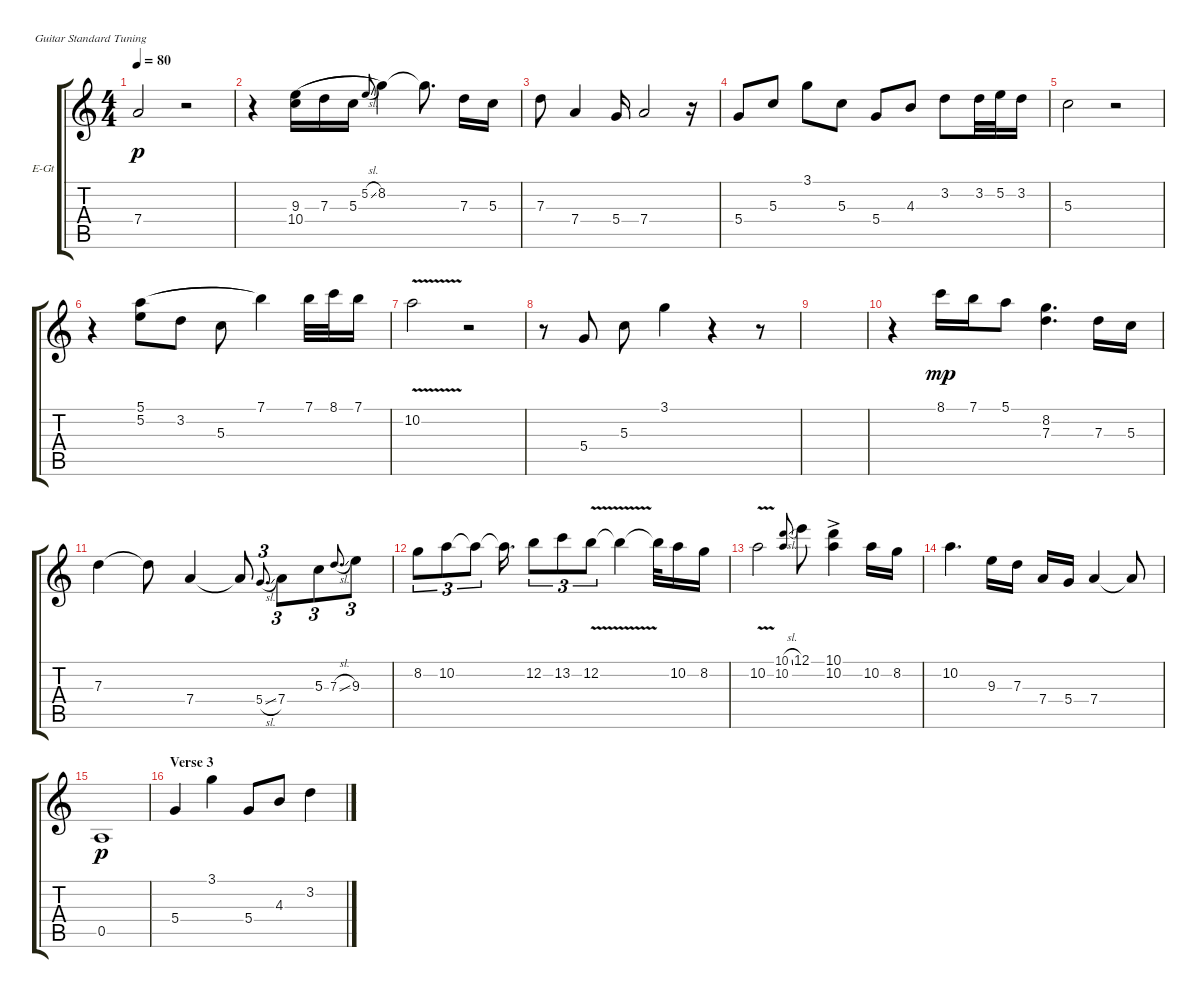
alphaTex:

\defaultSystemsLayout 4
\bracketExtendMode groupsimilarinstruments
\firstSystemTrackNameOrientation horizontal
\otherSystemsTrackNameOrientation horizontal
\track ("Electric Guitar" "E-Gt") {instrument overdrivenguitar}
\staff {score tabs}
\tuning (E4 B3 G3 D3 A2 E2)
\ts (4 4)
\tempo 80
\clef g2
\ks c
7.4.2{dy p} r.2 |
r.4 (9.3 10.4).16{legatoorigin} 7.3.16{legatoorigin} 5.3.16{legatoorigin} 5.2{sl}.8{gr onbeat legatoorigin} 8.2.4 8.2{t}.8{d} 7.3.16 5.3.16 |
7.3.8 7.4.4 5.4.16 7.4.2 r.16 |
5.4.8 5.3.8 3.1.8 5.3.8 5.4.8 4.3.8 3.2.8 3.2.32 5.2.32 3.2.16 |
5.3.2 r.2 |
r.4 (5.2 5.1).8{legatoorigin} 3.2.8{legatoorigin} 5.3.8{legatoorigin} 7.1.4 7.1.32 8.1.32 7.1.16 |
10.2{v}.2 r.2 |
r.8 5.4.8 5.3.8 3.1.4 r.4 r.8 |
|
r.4 8.1.16{dy mp} 7.1.16 5.1.8 (8.2 7.3).4{d} 7.3.16 5.3.16 |
7.3.4 7.3{t}.8 7.4.4 7.4{t}.8 5.4{sl}.8{d tu (3 2) gr onbeat} 7.4.8{tu (3 2)} 5.3.8{tu (3 2)} 7.3{sl}.8{d tu (3 2) gr onbeat} 9.3.8{tu (3 2)} |
8.2.8{tu (3 2)} 10.2.8{tu (3 2)} 10.2{t}.8{tu (3 2)} 10.2{t}.16{d} 12.2.8{tu (3 2)} 13.2.8{tu (3 2)} 12.2{v}.8{tu (3 2)} 12.2{t}.4 12.2{t}.32 10.2.16 8.2.16 |
10.2{v}.2 (10.1{sl} 10.2).8{gr onbeat} 12.1.8 (10.1{ac} 10.2).4 10.2.16 8.2.16 |
10.2.4{d} 9.3.16 7.3.16 7.4.16 5.4.16 7.4.4 7.4{t}.8 |
0.5.1{dy p} |
\section ("" "Verse 3")
5.4.4 3.1.4 5.4.8 4.3.8 3.2.4
